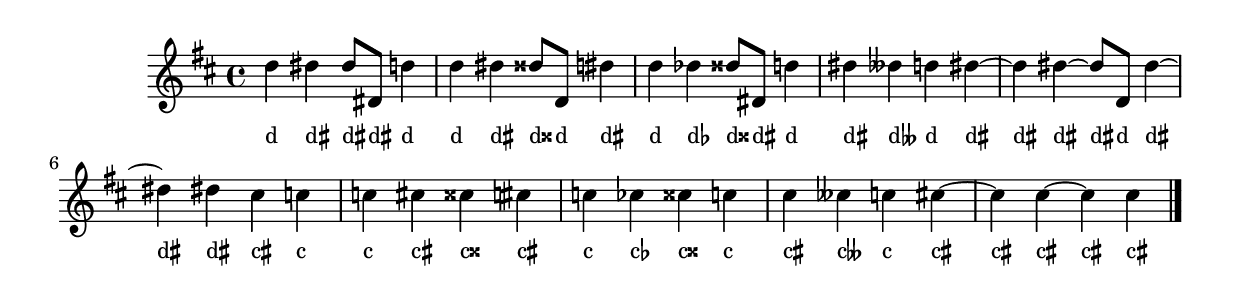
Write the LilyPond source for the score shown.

\version "2.1.30"

\header{
texidoc="
This shows how accidentals are handled.
"
}
mel = \notes { \key d \major \time 4/4
 d4  dis dis8 dis, d4 | d dis disis8 d, dis4 | d des disis8 dis, d4 | dis deses d dis ~ | dis dis ~ dis8 d, dis4 ~ | \break
 dis dis cis c | c cis cisis cis | c ces cisis c | cis ceses c cis ~ | cis cis ~ cis cis \bar "|."  | \break
}

\score { \notes
 <<
  \context Staff \transpose c c'' \mel
  \context NoteNames{
      \set printOctaveNames = ##f
      \mel
      }
 >>
}

